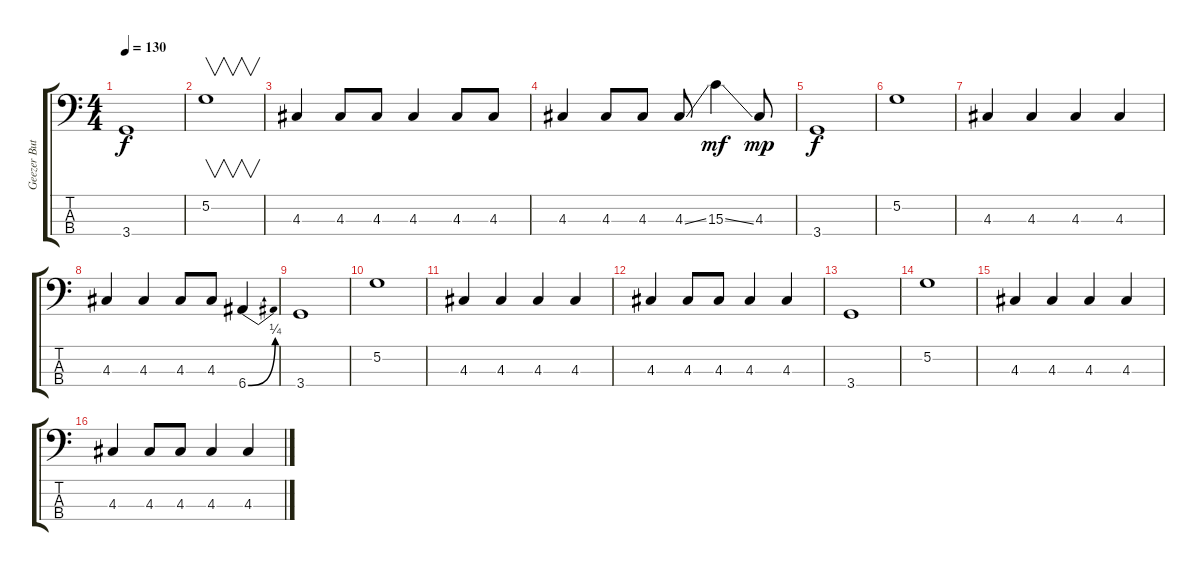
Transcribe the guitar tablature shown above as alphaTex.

\track ("Geezer Butler" "Geezer But") {instrument slapbass2}
\staff {score tabs}
\tuning (G2 D2 A1 E1) {hide}
\ts (4 4)
\tempo 130
\clef f4
\ks c
3.4.1{dy f} |
5.2.1{v} |
4.3.4 4.3.8 4.3.8 4.3.4 4.3.8 4.3.8 |
4.3.4 4.3.8 4.3.8 4.3{ss}.8 15.3{ss}.4{dy mf} 4.3.8{dy mp} |
3.4.1{dy f} |
5.2.1 |
4.3.4 4.3.4 4.3.4 4.3.4 |
4.3.4 4.3.4 4.3.8 4.3.8 6.4{be (bend 0 0 60 1)}.4 |
3.4.1 |
5.2.1 |
4.3.4 4.3.4 4.3.4 4.3.4 |
4.3.4 4.3.8 4.3.8 4.3.4 4.3.4 |
3.4.1 |
5.2.1 |
4.3.4 4.3.4 4.3.4 4.3.4 |
4.3.4 4.3.8 4.3.8 4.3.4 4.3.4
